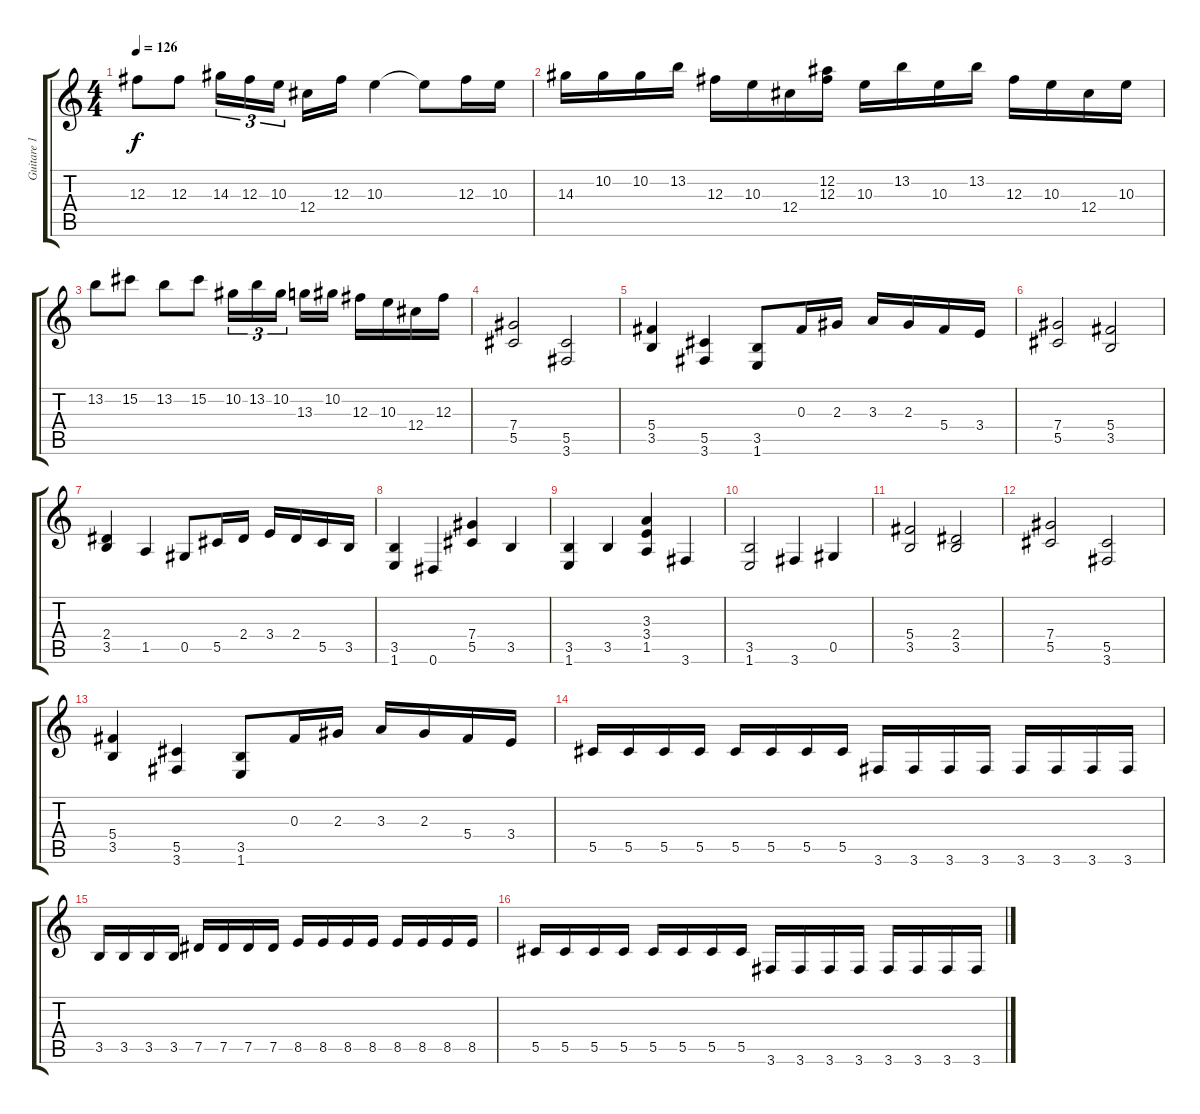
\track ("Guitare 1" "Guitare 1") {instrument distortionguitar}
\staff {score tabs}
\tuning (Eb4 Bb3 Gb3 Db3 Ab2 Eb2) {hide}
\ts (4 4)
\tempo 126
\clef g2
\ks c
12.3.8{dy f} 12.3.8 14.3.16{tu (3 2)} 12.3.16{tu (3 2)} 10.3.16{tu (3 2)} 12.4.16 12.3.16 10.3.4 10.3{t}.8 12.3.16 10.3.16 |
14.3.16 10.2.16 10.2.16 13.2.16 12.3.16 10.3.16 12.4.16 (12.2 12.3).16 10.3.16 13.2.16 10.3.16 13.2.16 12.3.16 10.3.16 12.4.16 10.3.16 |
13.2.8 15.2.8 13.2.8 15.2.8 10.2.16{tu (3 2)} 13.2.16{tu (3 2)} 10.2.16{tu (3 2)} 13.3.16 10.2.16 12.3.16 10.3.16 12.4.16 12.3.16 |
(7.4 5.5).2 (5.5 3.6).2 |
(5.4 3.5).4 (5.5 3.6).4 (3.5 1.6).8 0.3.16 2.3.16 3.3.16 2.3.16 5.4.16 3.4.16 |
(7.4 5.5).2 (5.4 3.5).2 |
(2.4 3.5).4 1.5.4 0.5.8 5.5.16 2.4.16 3.4.16 2.4.16 5.5.16 3.5.16 |
(3.5 1.6).4 0.6.4 (7.4 5.5).4 3.5.4 |
(3.5 1.6).4 3.5.4 (3.3 3.4 1.5).4 3.6.4 |
(3.5 1.6).2 3.6.4 0.5.4 |
(5.4 3.5).2 (2.4 3.5).2 |
(7.4 5.5).2 (5.5 3.6).2 |
(5.4 3.5).4 (5.5 3.6).4 (3.5 1.6).8 0.3.16 2.3.16 3.3.16 2.3.16 5.4.16 3.4.16 |
5.5.16 5.5.16 5.5.16 5.5.16 5.5.16 5.5.16 5.5.16 5.5.16 3.6.16 3.6.16 3.6.16 3.6.16 3.6.16 3.6.16 3.6.16 3.6.16 |
3.5.16 3.5.16 3.5.16 3.5.16 7.5.16 7.5.16 7.5.16 7.5.16 8.5.16 8.5.16 8.5.16 8.5.16 8.5.16 8.5.16 8.5.16 8.5.16 |
5.5.16 5.5.16 5.5.16 5.5.16 5.5.16 5.5.16 5.5.16 5.5.16 3.6.16 3.6.16 3.6.16 3.6.16 3.6.16 3.6.16 3.6.16 3.6.16
